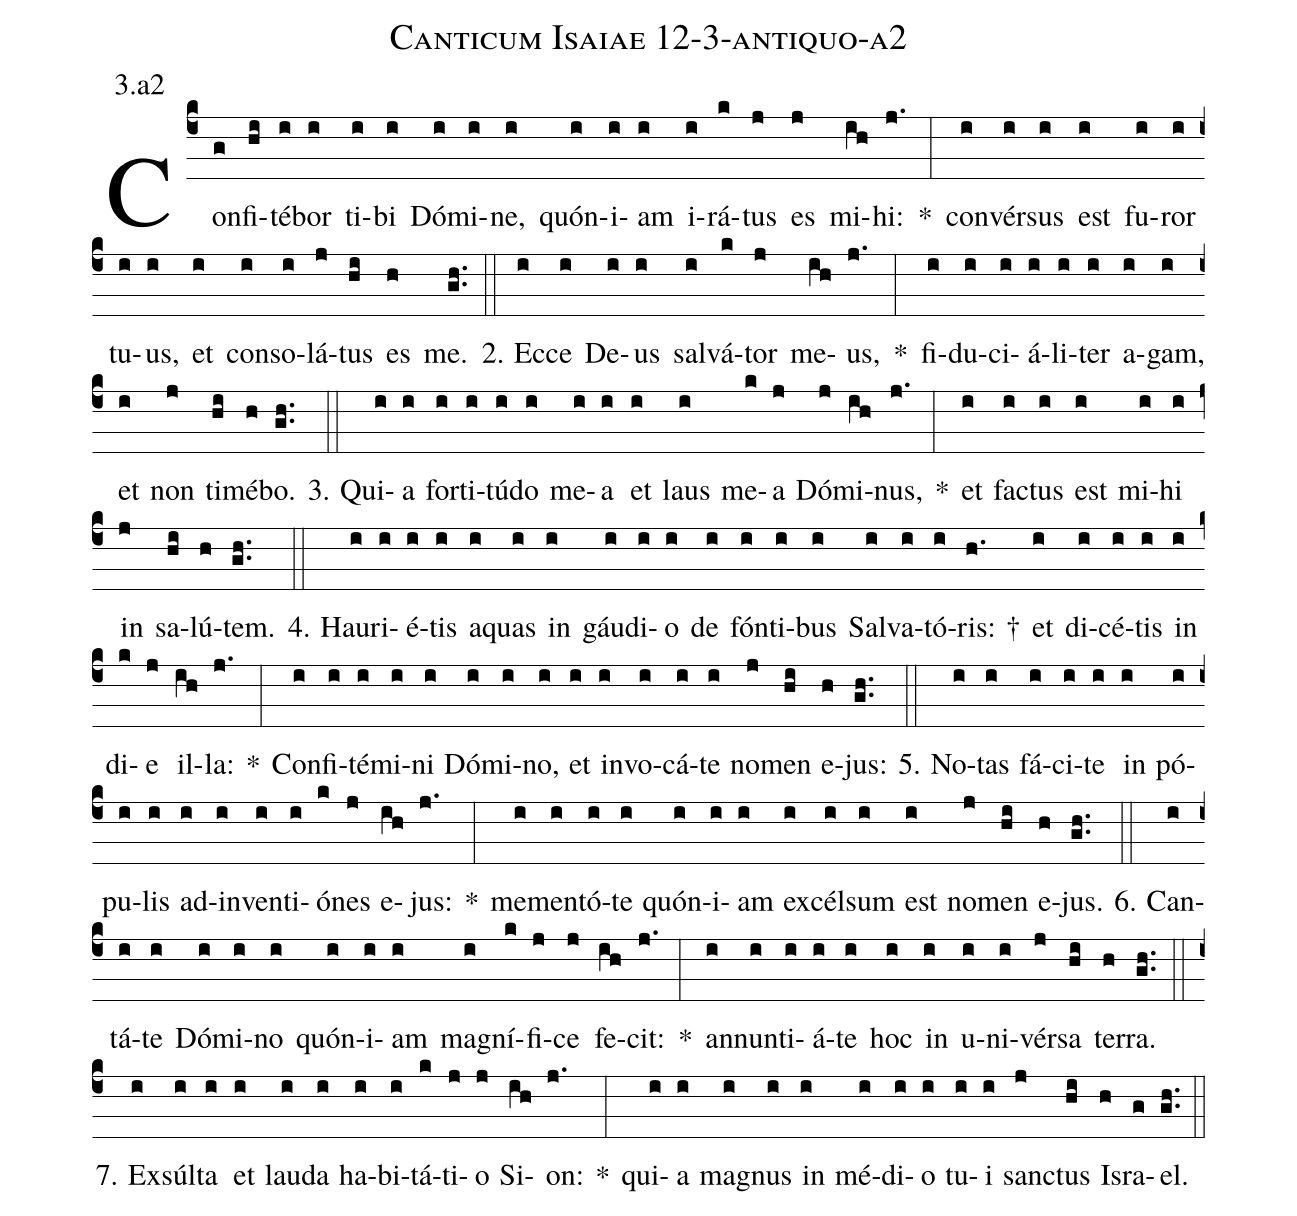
name: Canticum Isaiae 12-3-antiquo-a2;
annotation: 3.a2;
%%
(c4)Con(g)fi(hi)té(i)bor(i) ti(i)bi(i) Dó(i)mi(i)ne,(i) quón(i)i(i)am(i) i(i)rá(k)tus(j) es(j) mi(ih)hi:(j.) *(:) con(i)vér(i)sus(i) est(i) fu(i)ror(i) tu(i)us,(i) et(i) con(i)so(i)lá(j)tus(hi) es(h) me.(gh..) (::)
2. Ec(i)ce(i) De(i)us(i) sal(i)vá(k)tor(j) me(ih)us,(j.) *(:) fi(i)du(i)ci(i)á(i)li(i)ter(i) a(i)gam,(i) et(i) non(j) ti(hi)mé(h)bo.(gh..) (::)
3. Qui(i)a(i) for(i)ti(i)tú(i)do(i) me(i)a(i) et(i) laus(i) me(k)a(j) Dó(j)mi(ih)nus,(j.) *(:) et(i) fac(i)tus(i) est(i) mi(i)hi(i) in(j) sa(hi)lú(h)tem.(gh..) (::)
4. Hau(i)ri(i)é(i)tis(i) a(i)quas(i) in(i) gáu(i)di(i)o(i) de(i) fón(i)ti(i)bus(i) Sal(i)va(i)tó(i)ris: †(h.) et(i) di(i)cé(i)tis(i) in(i) di(k)e(j) il(ih)la:(j.) *(:) Con(i)fi(i)té(i)mi(i)ni(i) Dó(i)mi(i)no,(i) et(i) in(i)vo(i)cá(i)te(i) no(j)men(hi) e(h)jus:(gh..) (::)
5. No(i)tas(i) fá(i)ci(i)te(i) in(i) pó(i)pu(i)lis(i) ad(i)in(i)ven(i)ti(i)ó(k)nes(j) e(ih)jus:(j.) *(:) me(i)men(i)tó(i)te(i) quón(i)i(i)am(i) ex(i)cél(i)sum(i) est(i) no(j)men(hi) e(h)jus.(gh..) (::)
6. Can(i)tá(i)te(i) Dó(i)mi(i)no(i) quón(i)i(i)am(i) ma(i)gní(k)fi(j)ce(j) fe(ih)cit:(j.) *(:) an(i)nun(i)ti(i)á(i)te(i) hoc(i) in(i) u(i)ni(i)vér(j)sa(hi) ter(h)ra.(gh..) (::)
7. Ex(i)súl(i)ta(i) et(i) lau(i)da(i) ha(i)bi(i)tá(k)ti(j)o(j) Si(ih)on:(j.) *(:) qui(i)a(i) ma(i)gnus(i) in(i) mé(i)di(i)o(i) tu(i)i(i) sanc(j)tus(hi) Is(h)ra(g)el.(gh..) (::)
